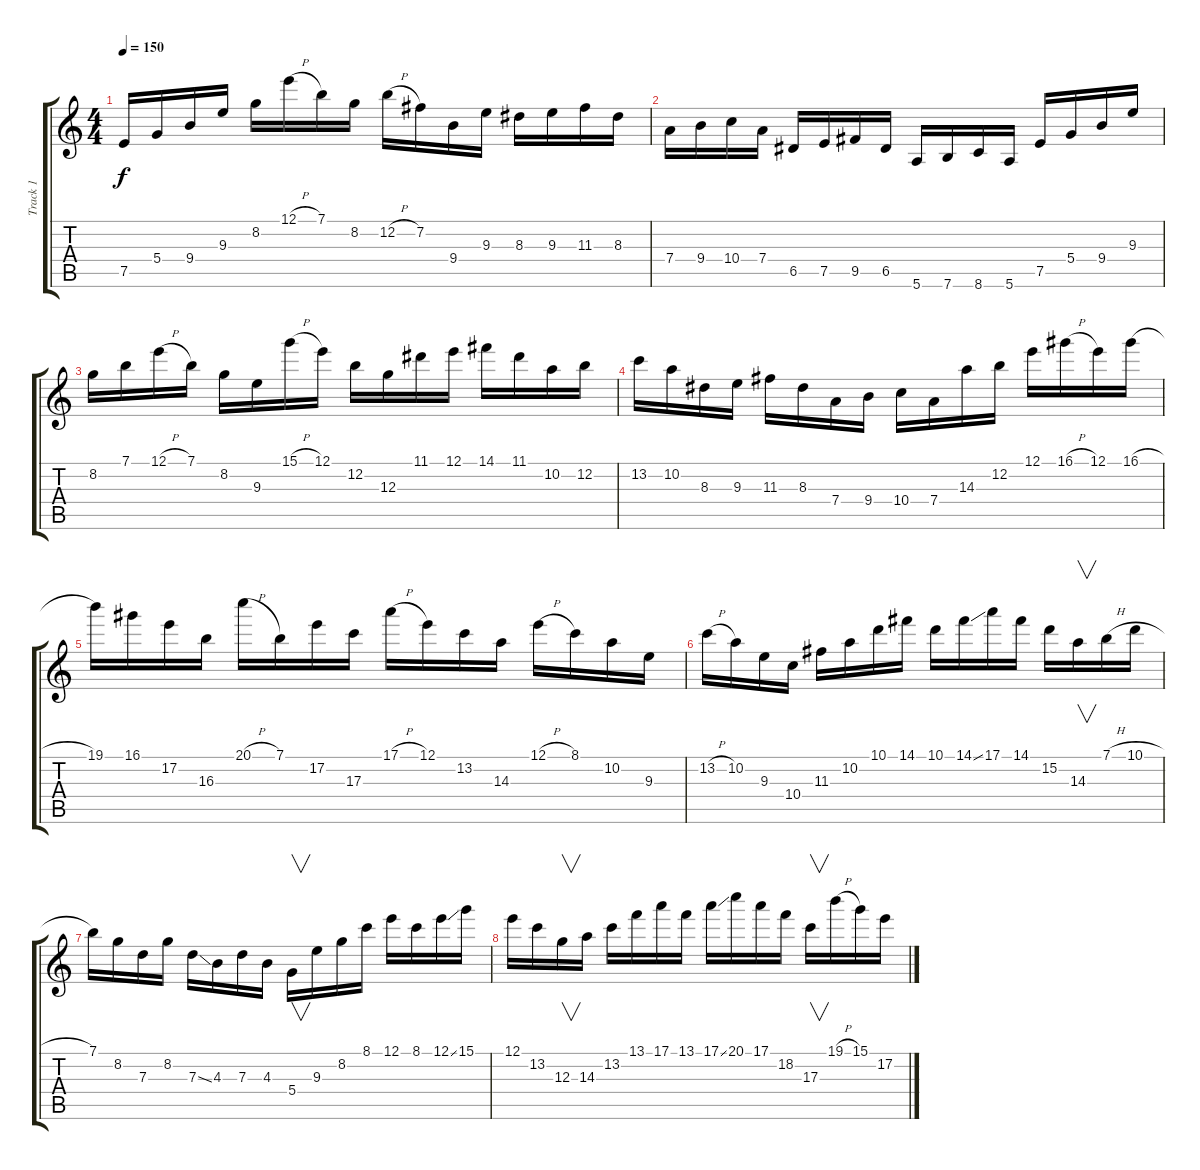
\track ("Track 1" "Track 1") {instrument distortionguitar}
\staff {score tabs}
\tuning (E4 B3 G3 D3 A2 E2) {hide}
\ts (4 4)
\tempo 150
\clef g2
\ks c
7.5.16{dy f instrument distortionguitar} 5.4.16 9.4.16 9.3.16 8.2.16 12.1{h}.16 7.1.16 8.2.16 12.2{h}.16 7.2.16 9.4.16 9.3.16 8.3.16 9.3.16 11.3.16 8.3.16 |
7.4.16 9.4.16 10.4.16 7.4.16 6.5.16 7.5.16 9.5.16 6.5.16 5.6.16 7.6.16 8.6.16 5.6.16 7.5.16 5.4.16 9.4.16 9.3.16 |
8.2.16 7.1.16 12.1{h}.16 7.1.16 8.2.16 9.3.16 15.1{h}.16 12.1.16 12.2.16 12.3.16 11.1.16 12.1.16 14.1.16 11.1.16 10.2.16 12.2.16 |
13.2.16 10.2.16 8.3.16 9.3.16 11.3.16 8.3.16 7.4.16 9.4.16 10.4.16 7.4.16 14.3.16 12.2.16 12.1.16 16.1{h}.16 12.1.16 16.1{h}.16 |
19.1.16 16.1.16 17.2.16 16.3.16 20.1{h}.16 7.1.16 17.2.16 17.3.16 17.1{h}.16 12.1.16 13.2.16 14.3.16 12.1{h}.16 8.1.16 10.2.16 9.3.16 |
13.2{h}.16 10.2.16 9.3.16 10.4.16 11.3.16 10.2.16 10.1.16 14.1.16 10.1.16 14.1{ss}.16 17.1.16 14.1.16 15.2.16 14.3.16{v} 7.1{h}.16 10.1{h}.16 |
7.1.16 8.2.16 7.3.16 8.2.16 7.3{ss}.16 4.3.16 7.3.16 4.3.16 5.4.16{v} 9.3.16 8.2.16 8.1.16 12.1.16 8.1.16 12.1{ss}.16 15.1.16 |
12.1.16 13.2.16 12.3.16{v} 14.3.16 13.2.16 13.1.16 17.1.16 13.1.16 17.1{ss}.16 20.1.16 17.1.16 18.2.16 17.3.16{v} 19.1{h}.16 15.1.16 17.2.16
